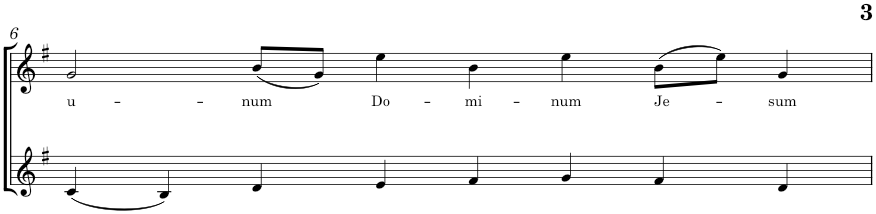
**kern	**kern	**text
*part2	*part1	*part1
*staff2	*staff1	*staff1
*I"Alto	*I"Soprano	*
!!LO:PB:g=z
*clefG2	*clefG2	*
*k[f#]	*k[f#]	*
*M8/4	*M8/4	*
=6	=6	=6
!	!	!LO:LY:b
(4c/	2g/	u-
4B/)	.	.
!	!	!LO:LY:b
4d/	(8b/L	num
.	8g/J)	.
!	!	!LO:LY:b
4e/	4ee\	Do-
!	!	!LO:LY:b
4f#/	4b\	mi-
!	!	!LO:LY:b
4g/	4ee\	num
!	!	!LO:LY:b
4f#/	(8b\L	Je-
.	8ee\J)	.
!	!	!LO:LY:b
4d/	4g/	sum
=	=	=
*-	*-	*-
